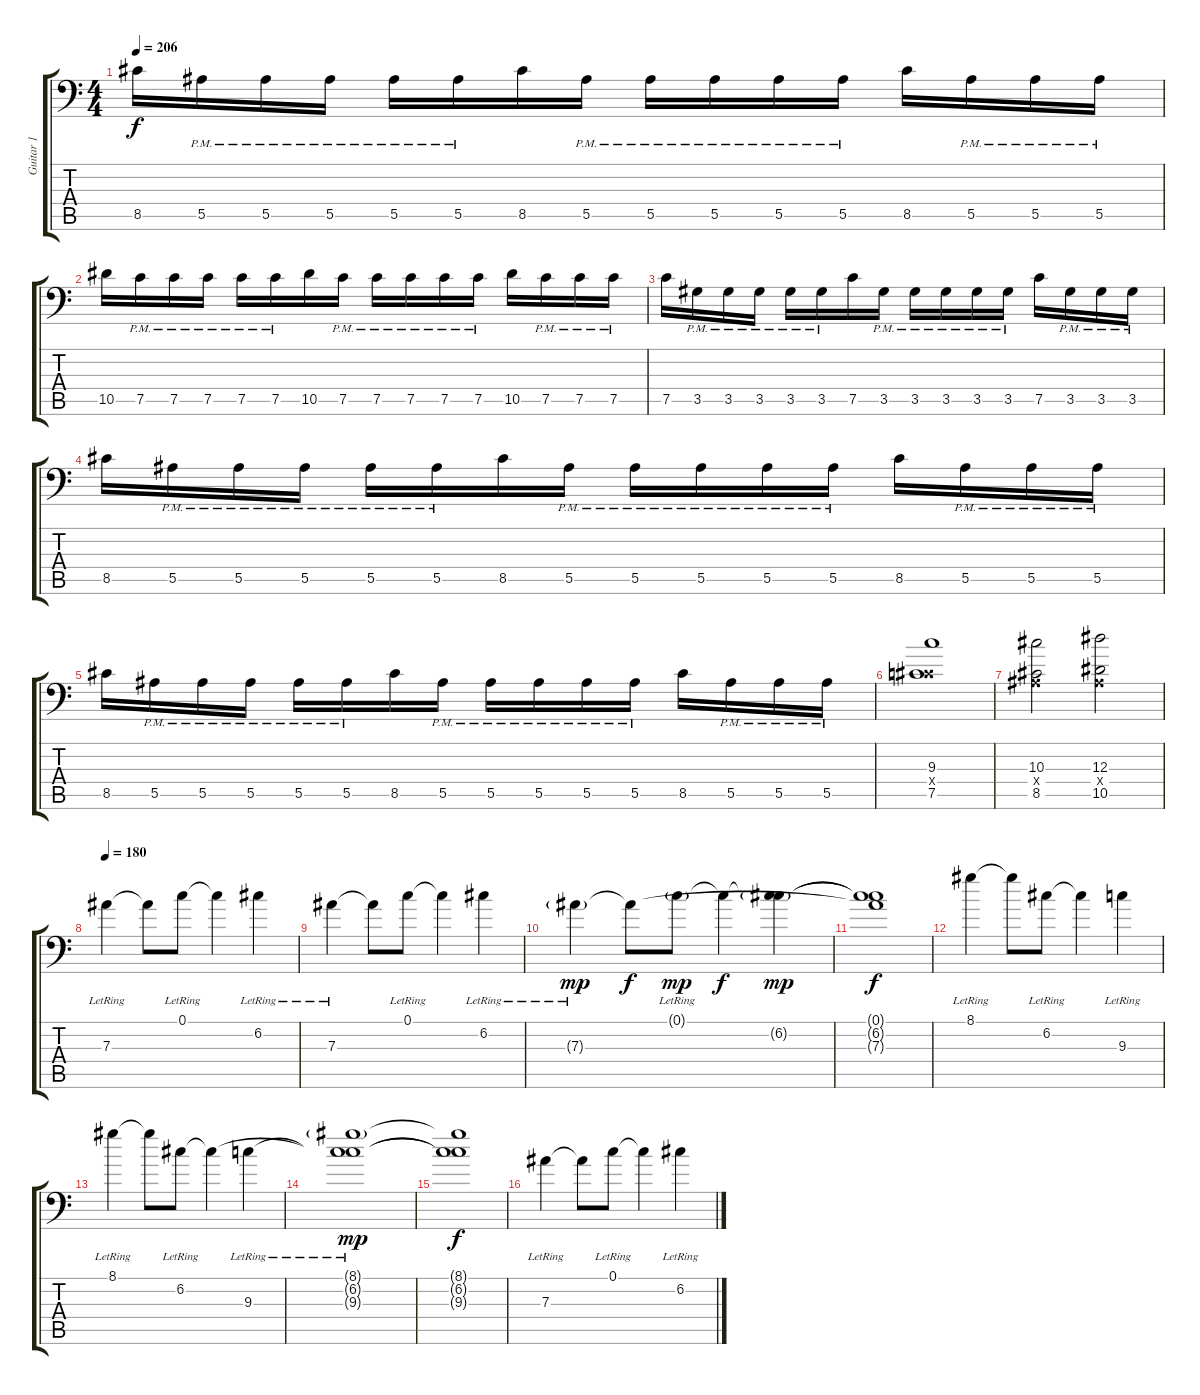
\track ("Guitar 1" "Guitar 1") {instrument distortionguitar}
\staff {score tabs}
\tuning (C4 G3 Eb3 Bb2 F2 Bb1) {hide}
\ts (4 4)
\tempo 206
\clef f4
\ks c
8.5.16{dy f} 5.5{pm}.16 5.5{pm}.16 5.5{pm}.16 5.5{pm}.16 5.5{pm}.16 8.5.16 5.5{pm}.16 5.5{pm}.16 5.5{pm}.16 5.5{pm}.16 5.5{pm}.16 8.5.16 5.5{pm}.16 5.5{pm}.16 5.5{pm}.16 |
10.5.16 7.5{pm}.16 7.5{pm}.16 7.5{pm}.16 7.5{pm}.16 7.5{pm}.16 10.5.16 7.5{pm}.16 7.5{pm}.16 7.5{pm}.16 7.5{pm}.16 7.5{pm}.16 10.5.16 7.5{pm}.16 7.5{pm}.16 7.5{pm}.16 |
7.5.16 3.5{pm}.16 3.5{pm}.16 3.5{pm}.16 3.5{pm}.16 3.5{pm}.16 7.5.16 3.5{pm}.16 3.5{pm}.16 3.5{pm}.16 3.5{pm}.16 3.5{pm}.16 7.5.16 3.5{pm}.16 3.5{pm}.16 3.5{pm}.16 |
8.5.16 5.5{pm}.16 5.5{pm}.16 5.5{pm}.16 5.5{pm}.16 5.5{pm}.16 8.5.16 5.5{pm}.16 5.5{pm}.16 5.5{pm}.16 5.5{pm}.16 5.5{pm}.16 8.5.16 5.5{pm}.16 5.5{pm}.16 5.5{pm}.16 |
8.5.16 5.5{pm}.16 5.5{pm}.16 5.5{pm}.16 5.5{pm}.16 5.5{pm}.16 8.5.16 5.5{pm}.16 5.5{pm}.16 5.5{pm}.16 5.5{pm}.16 5.5{pm}.16 8.5.16 5.5{pm}.16 5.5{pm}.16 5.5{pm}.16 |
(9.3 3.4{x} 7.5).1 |
(10.3 0.4{x} 8.5).2 (12.3 0.4{x} 10.5).2 |
\tempo 180
7.3{lr}.4 7.3{t}.8 0.1{lr}.8 0.1{t}.4 6.2{lr}.4 |
7.3{lr}.4 7.3{t}.8 0.1{lr}.8 0.1{t}.4 6.2{lr}.4 |
7.3{g lr}.4{dy mp} 7.3{t}.8{dy f} 0.1{g lr}.8{dy mp} 0.1{t}.4{dy f} (0.1{t} 6.2{g}).4{dy mp} |
(0.1{t} 6.2{t} 7.3{t}).1{dy f} |
8.1{lr}.4 8.1{t}.8 6.2{lr}.8 6.2{t}.4 9.3{lr}.4 |
8.1{lr}.4 8.1{t}.8 6.2{lr}.8 6.2{t}.4 9.3{lr}.4 |
(8.1{g lr} 6.2{t} 9.3{t}).1{dy mp} |
(8.1{t} 6.2{t} 9.3{t}).1{dy f} |
7.3{lr}.4 7.3{t}.8 0.1{lr}.8 0.1{t}.4 6.2{lr}.4
